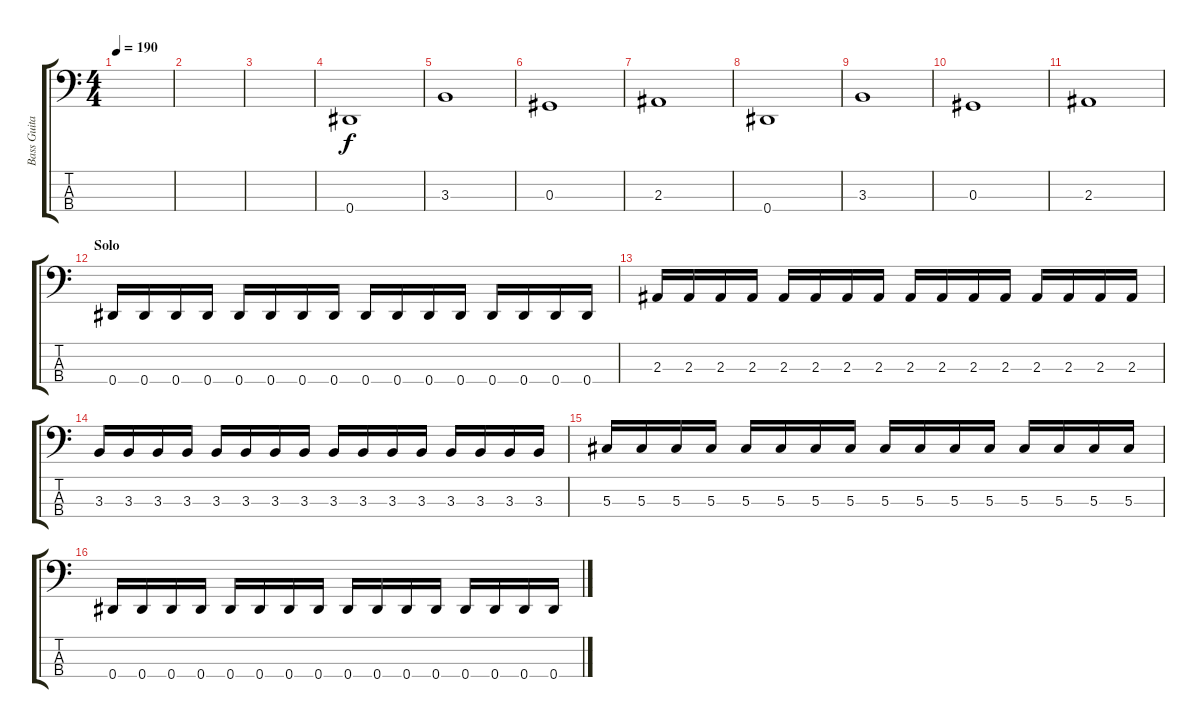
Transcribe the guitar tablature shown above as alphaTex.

\track ("Bass Guitar" "Bass Guita") {instrument electricbasspick}
\staff {score tabs}
\tuning (Gb2 Db2 Ab1 Eb1) {hide}
\ts (4 4)
\tempo 190
\clef f4
\ks c
|
|
|
0.4.1 |
3.3.1 |
0.3.1 |
2.3.1 |
0.4.1 |
3.3.1 |
0.3.1 |
2.3.1 |
\section ("" "Solo")
0.4.16 0.4.16 0.4.16 0.4.16 0.4.16 0.4.16 0.4.16 0.4.16 0.4.16 0.4.16 0.4.16 0.4.16 0.4.16 0.4.16 0.4.16 0.4.16 |
2.3.16 2.3.16 2.3.16 2.3.16 2.3.16 2.3.16 2.3.16 2.3.16 2.3.16 2.3.16 2.3.16 2.3.16 2.3.16 2.3.16 2.3.16 2.3.16 |
3.3.16 3.3.16 3.3.16 3.3.16 3.3.16 3.3.16 3.3.16 3.3.16 3.3.16 3.3.16 3.3.16 3.3.16 3.3.16 3.3.16 3.3.16 3.3.16 |
5.3.16 5.3.16 5.3.16 5.3.16 5.3.16 5.3.16 5.3.16 5.3.16 5.3.16 5.3.16 5.3.16 5.3.16 5.3.16 5.3.16 5.3.16 5.3.16 |
0.4.16 0.4.16 0.4.16 0.4.16 0.4.16 0.4.16 0.4.16 0.4.16 0.4.16 0.4.16 0.4.16 0.4.16 0.4.16 0.4.16 0.4.16 0.4.16
